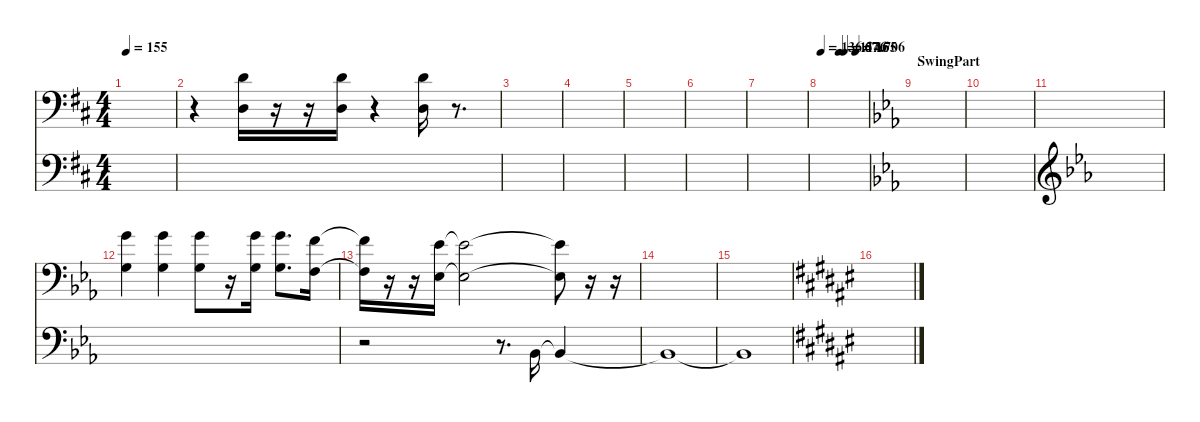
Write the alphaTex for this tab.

\hideDynamics
\bracketExtendMode nobrackets
\singleTrackTrackNamePolicy hidden
\multiTrackTrackNamePolicy hidden
\otherSystemsTrackNameOrientation horizontal
\track ("SynthBass" "S-Sth") {instrument synthbass1}
\staff {score}
\tuning (E4 B3 G3 D3 A2 E2)
\displaytranspose 0
\ts (4 4)
\tempo 155
\clef f4
\ks d
|
r.4{beam Down} (3.2{acc forcenatural} 0.4{acc forcenatural}).16{beam Down} r.16{beam Down} r.16{beam Down} (3.2{acc forcenatural} 0.4{acc forcenatural}).16{beam Down} r.4{beam Down} (3.2{acc forcenatural} 0.4{acc forcenatural}).16{beam Down} r.8{d beam Down} |
|
|
|
|
|
\tempo
136.576
\tempo (114.706 0.39375)
\tempo (67.6 0.5)
\tempo (155 0.74375)
|
\section ("" "SwingPart")
\ks eb
|
|
|
(3.1{acc forcenatural} 0.3{acc forcenatural}).4{dy mf beam Down} (0.3{acc forcenatural} 3.1{acc forcenatural}).4{beam Down} (0.3{acc forcenatural} 3.1{acc forcenatural}).8{beam Down} r.16{beam Down} (0.3{acc forcenatural} 3.1{acc forcenatural}).16{beam Down} (0.3{acc forcenatural} 3.1{acc forcenatural}).8{d beam Down} (3.4{acc forcenatural} 1.1{acc forcenatural}).16{beam Down} |
(3.4{t acc forcenatural} 1.1{t acc forcenatural}).16{beam Down} r.16{beam Down} r.16{beam Down} (1.4{acc b} 4.2{acc b}).16{beam Down} (1.4{t acc b} 4.2{t acc b}).2{beam Down} (4.2{t acc b} 1.4{t acc b}).8{beam Down} r.16{beam Down} r.16{beam Down} |
|
|
\ks f#
\staff {score}
\tuning (E4 B3 G3 D3 A2 E2)
\displaytranspose 0
\clef f4
\ottava regular
\simile none
\ks d
|
|
|
|
|
|
|
|
\ks eb
|
|
\clef g2
|
\clef f4
|
r.2{beam Down} r.8{d beam Down} 1.5{acc b}.16{dy mp beam Up} 1.5{t acc b}.4{beam Up} |
1.5{t acc b}.1{beam Up} |
1.5{t acc b}.1{beam Up} |
\ks f#
